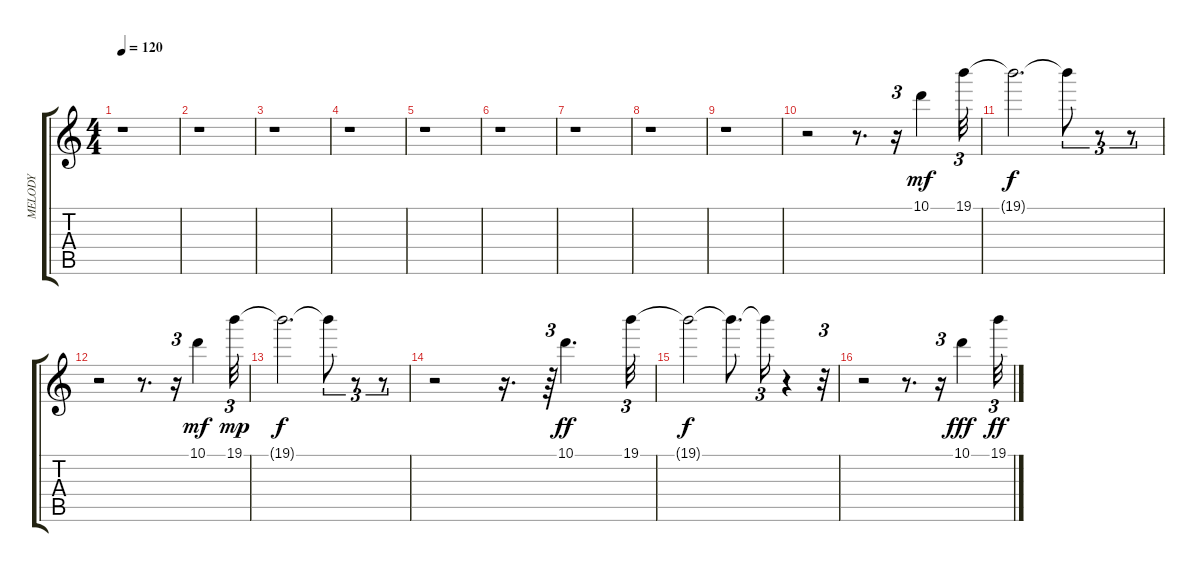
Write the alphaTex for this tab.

\track ("MELODY" "MELODY") {instrument electricguitarjazz}
\staff {score tabs}
\tuning (E4 B3 G3 D3 A2 E2) {hide}
\ts (4 4)
\tempo 120
\clef g2
\ks c
r.1{dy f} |
r.1 |
r.1 |
r.1 |
r.1 |
r.1 |
r.1 |
r.1 |
r.1 |
r.2 r.8{d} r.16{tu (3 2)} 10.1.4{dy mf} 19.1.32{tu (3 2)} |
19.1{t}.2{d dy f} 19.1{t}.8{tu (3 2)} r.8{tu (3 2)} r.8{tu (3 2)} |
r.2 r.8{d} r.16{tu (3 2)} 10.1.4{dy mf} 19.1.32{tu (3 2) dy mp} |
19.1{t}.2{d dy f} 19.1{t}.8{tu (3 2)} r.8{tu (3 2)} r.8{tu (3 2)} |
r.2 r.16{d} r.64{tu (3 2)} 10.1.4{d dy ff volume 6} 19.1.32{tu (3 2) volume 6} |
19.1{t}.2{dy f} 19.1{t}.8{d} 19.1{t}.16{tu (3 2)} r.4 r.32{tu (3 2)} |
r.2 r.8{d} r.16{tu (3 2)} 10.1.4{dy fff volume 2} 19.1.32{tu (3 2) dy ff volume 1}
